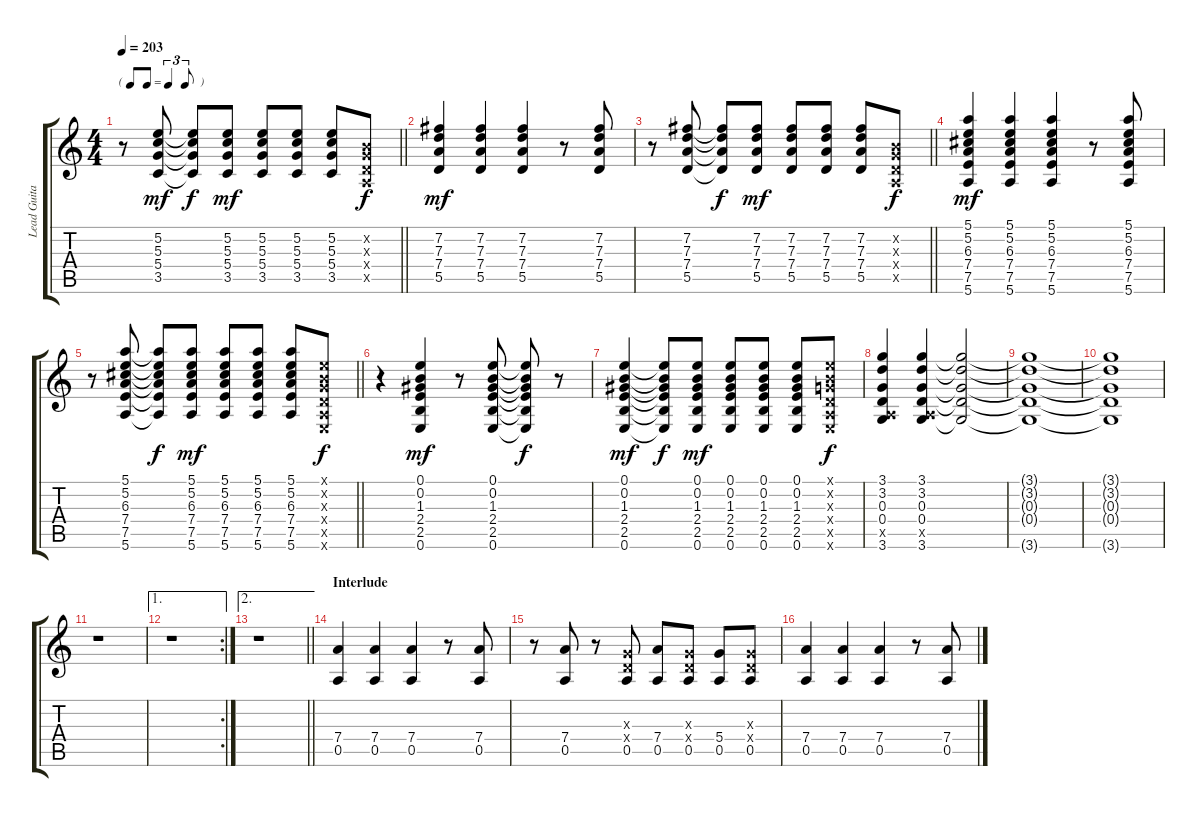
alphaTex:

\track ("Lead Guitar" "Lead Guita") {instrument overdrivenguitar}
\staff {score tabs}
\tuning (E4 B3 G3 D3 A2 E2) {hide}
\ts (4 4)
\tf triplet8th
\tempo 203
\clef g2
\barLineRight lightlight
\ks c
r.8{dy mf} (5.2 5.3 5.4 3.5).8 (5.2{t} 5.3{t} 5.4{t} 3.5{t}).8{dy f} (5.2 5.3 5.4 3.5).8{dy mf} (5.2 5.3 5.4 3.5).8 (5.2 5.3 5.4 3.5).8 (5.2 5.3 5.4 3.5).8 (0.2{x} 0.3{x} 0.4{x} 0.5{x}).8{dy f} |
(7.2 7.3 7.4 5.5).4{dy mf} (7.2 7.3 7.4 5.5).4 (7.2 7.3 7.4 5.5).4 r.8 (7.2 7.3 7.4 5.5).8 |
\barLineRight lightlight
r.8 (7.2 7.3 7.4 5.5).8 (7.2{t} 7.3{t} 7.4{t} 5.5{t}).8{dy f} (7.2 7.3 7.4 5.5).8{dy mf} (7.2 7.3 7.4 5.5).8 (7.2 7.3 7.4 5.5).8 (7.2 7.3 7.4 5.5).8 (0.2{x} 0.3{x} 0.4{x} 0.5{x}).8{dy f} |
(5.1 5.2 6.3 7.4 7.5 5.6).4{dy mf} (5.1 5.2 6.3 7.4 7.5 5.6).4 (5.1 5.2 6.3 7.4 7.5 5.6).4 r.8 (5.1 5.2 6.3 7.4 7.5 5.6).8 |
\barLineRight lightlight
r.8 (5.1 5.2 6.3 7.4 7.5 5.6).8 (5.1{t} 5.2{t} 6.3{t} 7.4{t} 7.5{t} 5.6{t}).8{dy f} (5.1 5.2 6.3 7.4 7.5 5.6).8{dy mf} (5.1 5.2 6.3 7.4 7.5 5.6).8 (5.1 5.2 6.3 7.4 7.5 5.6).8 (5.1 5.2 6.3 7.4 7.5 5.6).8 (0.1{x} 0.2{x} 0.3{x} 0.4{x} 0.5{x} 0.6{x}).8{dy f} |
r.4 (0.1 0.2 1.3 2.4 2.5 0.6).4{dy mf} r.8 (0.1 0.2 1.3 2.4 2.5 0.6).8 (0.1{t} 0.2{t} 1.3{t} 2.4{t} 2.5{t} 0.6{t}).8{dy f} r.8 |
(0.1 0.2 1.3 2.4 2.5 0.6).4{dy mf} (0.1{t} 0.2{t} 1.3{t} 2.4{t} 2.5{t} 0.6{t}).8{dy f} (0.1 0.2 1.3 2.4 2.5 0.6).8{dy mf} (0.1 0.2 1.3 2.4 2.5 0.6).8 (0.1 0.2 1.3 2.4 2.5 0.6).8 (0.1 0.2 1.3 2.4 2.5 0.6).8 (0.1{x} 0.2{x} 0.3{x} 0.4{x} 0.5{x} 0.6{x}).8{dy f} |
(3.1 3.2 0.3 0.4 0.5{x} 3.6).4 (3.1 3.2 0.3 0.4 0.5{x} 3.6).4 (3.1{t} 3.2{t} 0.3{t} 0.4{t} 3.6{t}).2 |
(3.1{t} 3.2{t} 0.3{t} 0.4{t} 3.6{t}).1 |
(3.1{t} 3.2{t} 0.3{t} 0.4{t} 3.6{t}).1 |
r.1 |
\ae 1
\rc 2
r.1 |
\ae 2
\barLineRight lightlight
r.1 |
\section ("" "Interlude")
(7.4 0.5).4 (7.4 0.5).4 (7.4 0.5).4 r.8 (7.4 0.5).8 |
r.8 (7.4 0.5).8 r.8 (0.3{x} 0.4{x} 0.5).8 (7.4 0.5).8 (0.3{x} 0.4{x} 0.5).8 (5.4 0.5).8 (0.3{x} 0.4{x} 0.5).8 |
(7.4 0.5).4 (7.4 0.5).4 (7.4 0.5).4 r.8 (7.4 0.5).8
